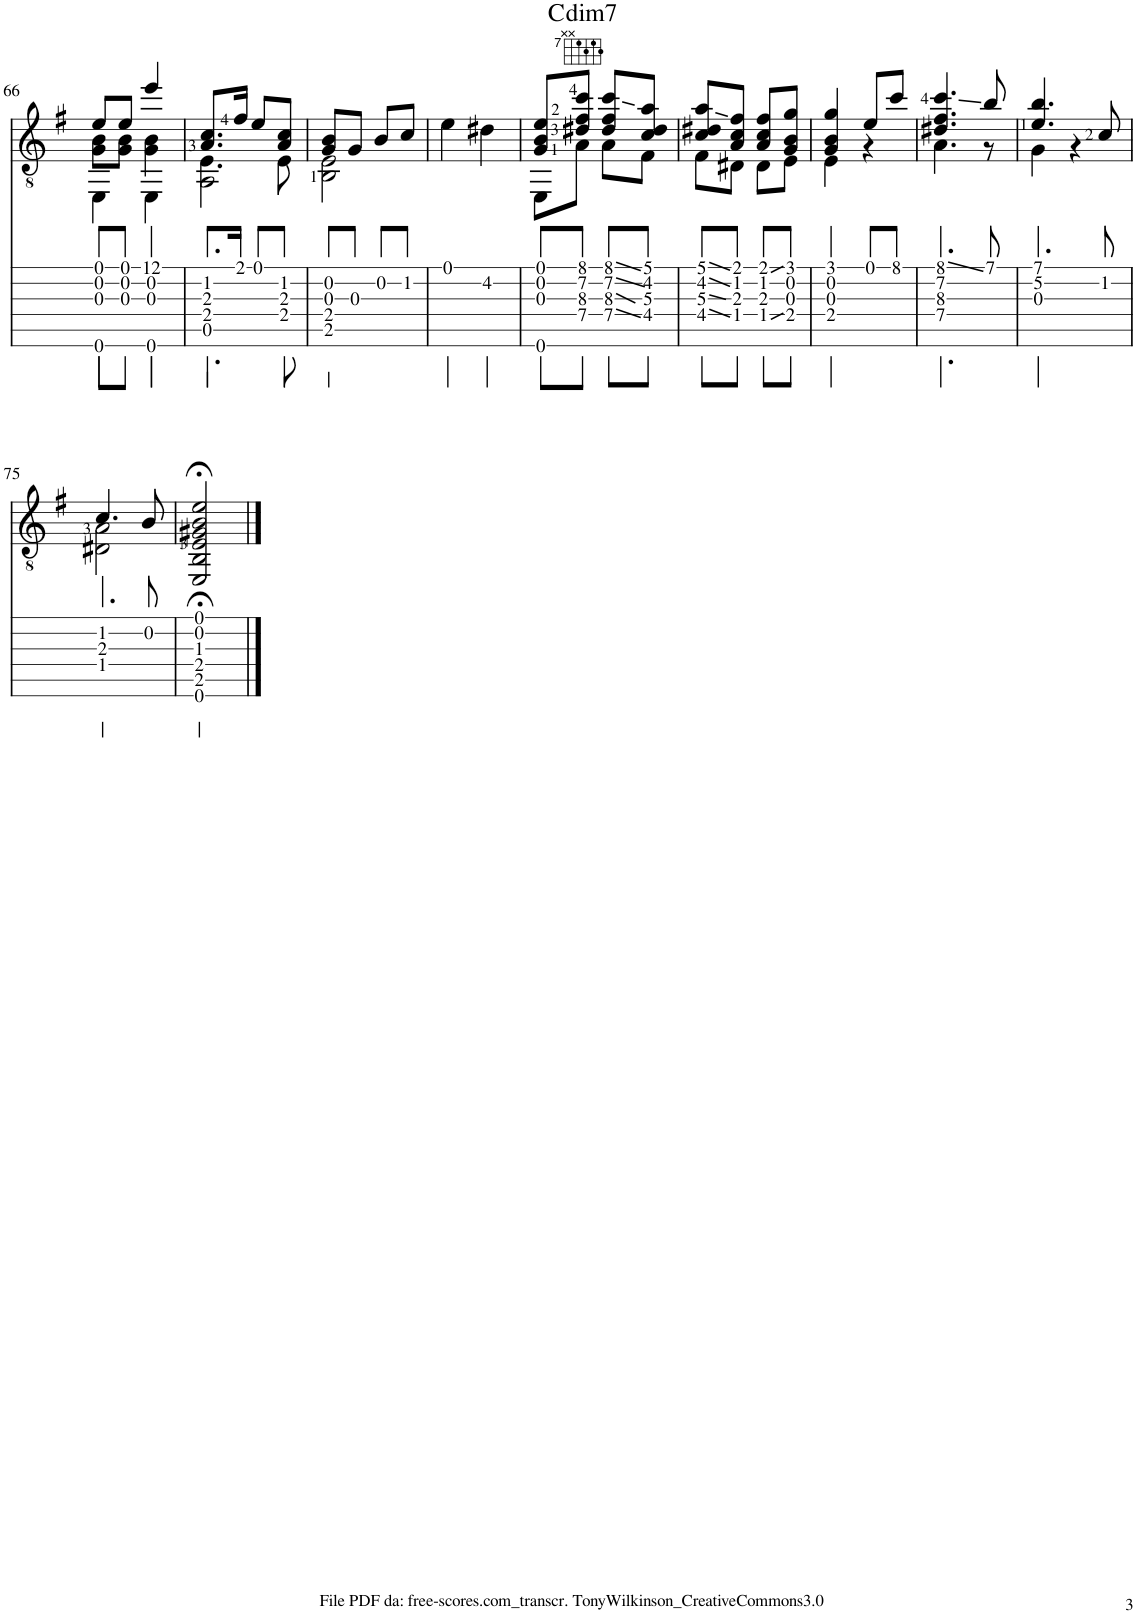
**kern	**kern	**harte
*part2	*part1	*part1
*staff2	*staff1	*
*I"Chitarra classica (Intavolatura)	*I"Guitar	*
!!LO:PB:g=z
*	*clefGv2	*
*k[f#]	*k[f#]	*
*M2/4	*M2/4	*
=66	=66	=66
*^	*^	*
*	*^	*	*^	*
8e/L	8G\ 8B\L	4EE\	8e/L	8G\ 8B\L	4EE\	.
8e/J	8G\ 8B\J	.	8e/J	8G\ 8B\J	.	.
4ee/	4G\ 4B\	4EE\	4ee/	4G\ 4B\	4EE\	.
=67	=67	=67	=67	=67	=67	=67
8.A/ 8.c/L	4.E\	2AA\	8.A/ 8.c/L	4.E\	2AA\	.
16f#/Jk	.	.	16f#/Jk	.	.	.
8e/L	.	.	8e/L	.	.	.
8A/ 8c/J	8E\	.	8A/ 8c/J	8E\	.	.
*	*v	*v	*	*	*	*
*	*	*	*v	*v	*
=68	=68	=68	=68	=68
8G/ 8B/L	2BB\ 2E\	8G/ 8B/L	2BB\ 2E\	.
8G/J	.	8G/J	.	.
8B/L	.	8B/L	.	.
8c/J	.	8c/J	.	.
*v	*v	*	*	*
*	*v	*v	*
=69	=69	=69
4e\	4e\	.
4d#X\	4d#X\	.
=70	=70	=70
*^	*^	*
8G/ 8B/ 8e/L	8EE\L	8G/ 8B/ 8e/L	8EE\L	.
!	!	!	!	!LO:H:kt=dim7
8d#X/ 8f#/ 8cc/J	8A\J	8d#X/ 8f#/ 8cc/J	8A\J	C:dim7
8d#/ 8f#/ 8cc/L	8A\L	8d#/ 8f#/ 8cc/L	8A\L	.
8c/ 8d#/ 8a/J	8F#\J	8c/ 8d#/ 8a/J	8F#\J	.
=71	=71	=71	=71	=71
8c/ 8d#X/ 8a/L	8F#\L	8c/ 8d#X/ 8a/L	8F#\L	.
8A/ 8c/ 8f#/J	8D#X\J	8A/ 8c/ 8f#/J	8D#X\J	.
8A/ 8c/ 8f#/L	8D#\L	8A/ 8c/ 8f#/L	8D#\L	.
8G/ 8B/ 8g/J	8E\J	8G/ 8B/ 8g/J	8E\J	.
=72	=72	=72	=72	=72
4G/ 4B/ 4g/	4E\	4G/ 4B/ 4g/	4E\	.
8e/L	4r	8e/L	4r	.
8cc/J	.	8cc/J	.	.
=73	=73	=73	=73	=73
4.d#X/ 4.f#/ 4.cc/	4.A\	4.d#X/ 4.f#/ 4.cc/	4.A\	.
8b/	8r	8b/	8r	.
=74	=74	=74	=74	=74
4.e/ 4.b/	4G\	4.e/ 4.b/	4G\	.
.	4r	.	4r	.
8c/	.	8c/	.	.
!!LO:LB:g=z	!!
=75	=75	=75	=75	=75
4.c/	2D#X\ 2A\	4.c/	2D#X\ 2A\	.
8B/	.	8B/	.	.
*v	*v	*	*	*
*	*v	*v	*
=76	=76	=76
2EE\;< 2BB\;< 2E\;< 2G#X\;< 2B\;< 2e\;<	2EE/;< 2BB/;< 2E/;< 2G#X/;< 2B/;< 2e/;<	.
==	==	==
*-	*-	*-
